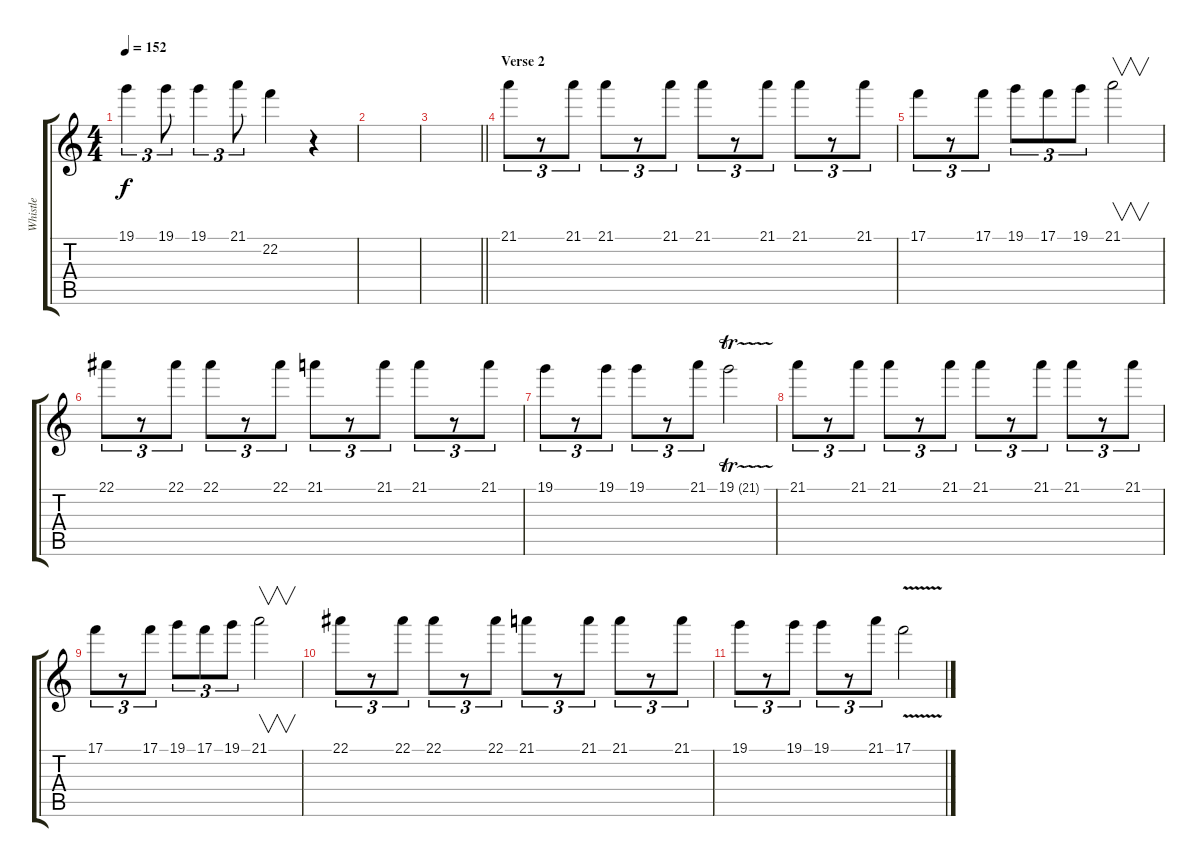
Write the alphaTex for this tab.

\track ("Whistle" "Whistle") {instrument piccolo}
\staff {score tabs}
\tuning (C5 G4 Eb4 Bb3 F3 C3) {hide}
\ts (4 4)
\tempo 152
\clef g2
\ks c
19.1.4{tu (3 2) dy f} 19.1.8{tu (3 2)} 19.1.4{tu (3 2)} 21.1.8{tu (3 2)} 22.2.4 r.4 |
|
\barLineRight lightlight
|
\section ("" "Verse 2")
21.1.8{tu (3 2)} r.8{tu (3 2)} 21.1.8{tu (3 2)} 21.1.8{tu (3 2)} r.8{tu (3 2)} 21.1.8{tu (3 2)} 21.1.8{tu (3 2)} r.8{tu (3 2)} 21.1.8{tu (3 2)} 21.1.8{tu (3 2)} r.8{tu (3 2)} 21.1.8{tu (3 2)} |
17.1.8{tu (3 2)} r.8{tu (3 2)} 17.1.8{tu (3 2)} 19.1.8{tu (3 2)} 17.1.8{tu (3 2)} 19.1.8{tu (3 2)} 21.1.2{v} |
22.1.8{tu (3 2)} r.8{tu (3 2)} 22.1.8{tu (3 2)} 22.1.8{tu (3 2)} r.8{tu (3 2)} 22.1.8{tu (3 2)} 21.1.8{tu (3 2)} r.8{tu (3 2)} 21.1.8{tu (3 2)} 21.1.8{tu (3 2)} r.8{tu (3 2)} 21.1.8{tu (3 2)} |
19.1.8{tu (3 2)} r.8{tu (3 2)} 19.1.8{tu (3 2)} 19.1.8{tu (3 2)} r.8{tu (3 2)} 21.1.8{tu (3 2)} 19.1{tr (21 16)}.2 |
21.1.8{tu (3 2)} r.8{tu (3 2)} 21.1.8{tu (3 2)} 21.1.8{tu (3 2)} r.8{tu (3 2)} 21.1.8{tu (3 2)} 21.1.8{tu (3 2)} r.8{tu (3 2)} 21.1.8{tu (3 2)} 21.1.8{tu (3 2)} r.8{tu (3 2)} 21.1.8{tu (3 2)} |
17.1.8{tu (3 2)} r.8{tu (3 2)} 17.1.8{tu (3 2)} 19.1.8{tu (3 2)} 17.1.8{tu (3 2)} 19.1.8{tu (3 2)} 21.1.2{v} |
22.1.8{tu (3 2)} r.8{tu (3 2)} 22.1.8{tu (3 2)} 22.1.8{tu (3 2)} r.8{tu (3 2)} 22.1.8{tu (3 2)} 21.1.8{tu (3 2)} r.8{tu (3 2)} 21.1.8{tu (3 2)} 21.1.8{tu (3 2)} r.8{tu (3 2)} 21.1.8{tu (3 2)} |
19.1.8{tu (3 2)} r.8{tu (3 2)} 19.1.8{tu (3 2)} 19.1.8{tu (3 2)} r.8{tu (3 2)} 21.1.8{tu (3 2)} 17.1{v}.2
